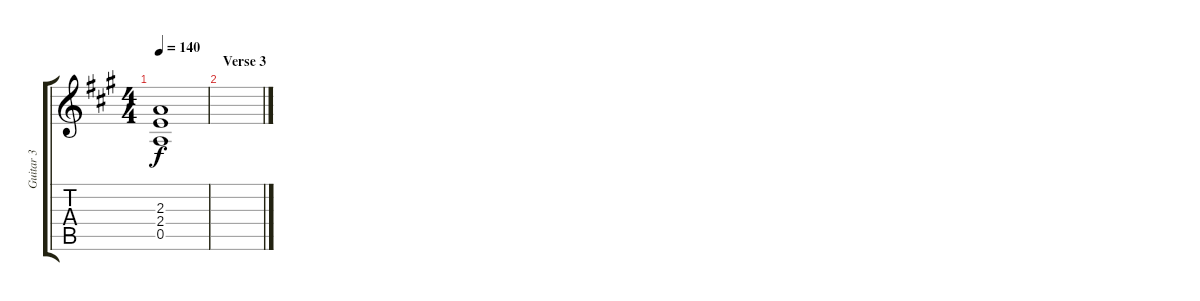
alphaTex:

\track ("Guitar 3" "Guitar 3") {instrument acousticguitarsteel}
\staff {score tabs}
\tuning (E4 B3 G3 D3 A2 E2) {hide}
\ts (4 4)
\tempo 140
\clef g2
\ks a
(2.3{t} 2.4{t} 0.5{t}).1{dy f} |
\section ("" "Verse 3")
